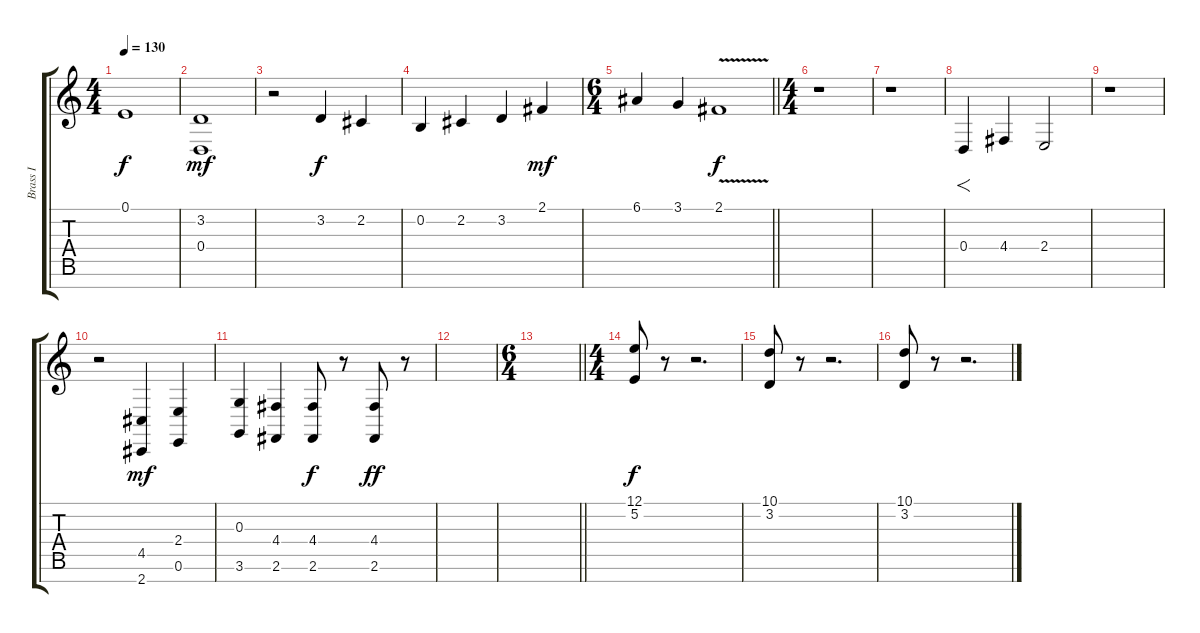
\track ("Brass I" "Brass I") {instrument frenchhorn}
\staff {score tabs}
\tuning (E4 B3 G3 D3 A2 E2 B1) {hide}
\ts (4 4)
\tempo 130
\clef g2
\ks c
0.1.1{dy f} |
(3.2 0.4).1{dy mf} |
r.2 3.2.4{dy f} 2.2.4 |
0.2.4 2.2.4 3.2.4 2.1.4{dy mf} |
\ts (6 4)
\barLineRight lightlight
6.1.4 3.1.4 2.1{v}.1{dy f} |
\ts (4 4)
\section ("" "")
r.1 |
r.1 |
0.4.4{f volume 11 balance 8} 4.4.4 2.4.2{volume 7} |
r.1 |
r.2 (4.5 2.7).4{dy mf volume 13} (2.4 0.6).4 |
(0.3 3.6).4 (4.4 2.6).4 (4.4 2.6).8{dy f} r.8 (4.4 2.6).8{dy ff} r.8 |
|
\ts (6 4)
\barLineRight lightlight
|
\ts (4 4)
\section ("" "")
(12.1 5.2).8{dy f} r.8 r.2{d} |
(10.1 3.2).8 r.8 r.2{d} |
(10.1 3.2).8 r.8 r.2{d}
